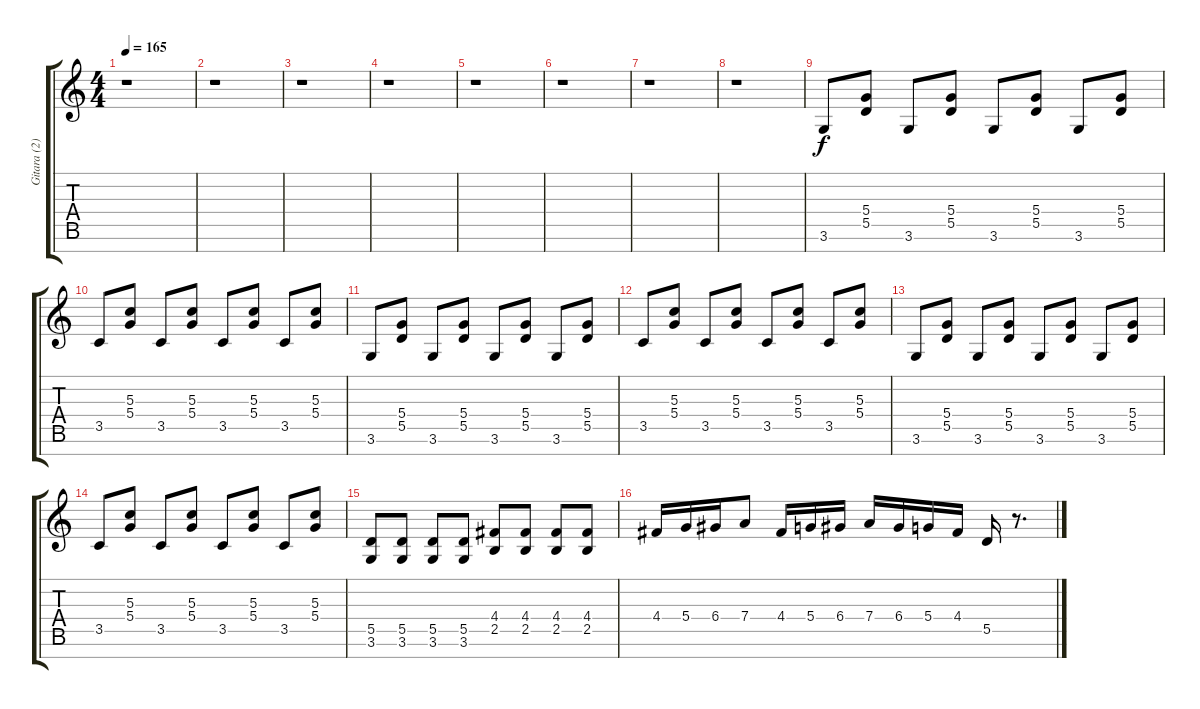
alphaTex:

\track ("Gitara (2)" "Gitara (2)") {instrument distortionguitar}
\staff {score tabs}
\tuning (E4 B3 G3 D3 A2 E2 B1) {hide}
\ts (4 4)
\tempo 165
\clef g2
\ks c
r.1{dy f} |
r.1 |
r.1 |
r.1 |
r.1 |
r.1 |
r.1 |
r.1 |
3.6.8{volume 15 instrument distortionguitar} (5.4 5.5).8 3.6.8 (5.4 5.5).8 3.6.8 (5.4 5.5).8 3.6.8 (5.4 5.5).8 |
3.5.8 (5.3 5.4).8 3.5.8 (5.3 5.4).8 3.5.8 (5.3 5.4).8 3.5.8 (5.3 5.4).8 |
3.6.8 (5.4 5.5).8 3.6.8 (5.4 5.5).8 3.6.8 (5.4 5.5).8 3.6.8 (5.4 5.5).8 |
3.5.8 (5.3 5.4).8 3.5.8 (5.3 5.4).8 3.5.8 (5.3 5.4).8 3.5.8 (5.3 5.4).8 |
3.6.8 (5.4 5.5).8 3.6.8 (5.4 5.5).8 3.6.8 (5.4 5.5).8 3.6.8 (5.4 5.5).8 |
3.5.8 (5.3 5.4).8 3.5.8 (5.3 5.4).8 3.5.8 (5.3 5.4).8 3.5.8 (5.3 5.4).8 |
(5.5 3.6).8{instrument electricguitarmuted} (5.5 3.6).8 (5.5 3.6).8 (5.5 3.6).8 (4.4 2.5).8 (4.4 2.5).8 (4.4 2.5).8 (4.4 2.5).8 |
4.4.16{volume 15 instrument electricguitarclean} 5.4.16 6.4.16 7.4.8 4.4.16 5.4.16 6.4.16 7.4.16 6.4.16 5.4.16 4.4.16 5.5.16 r.8{d}
